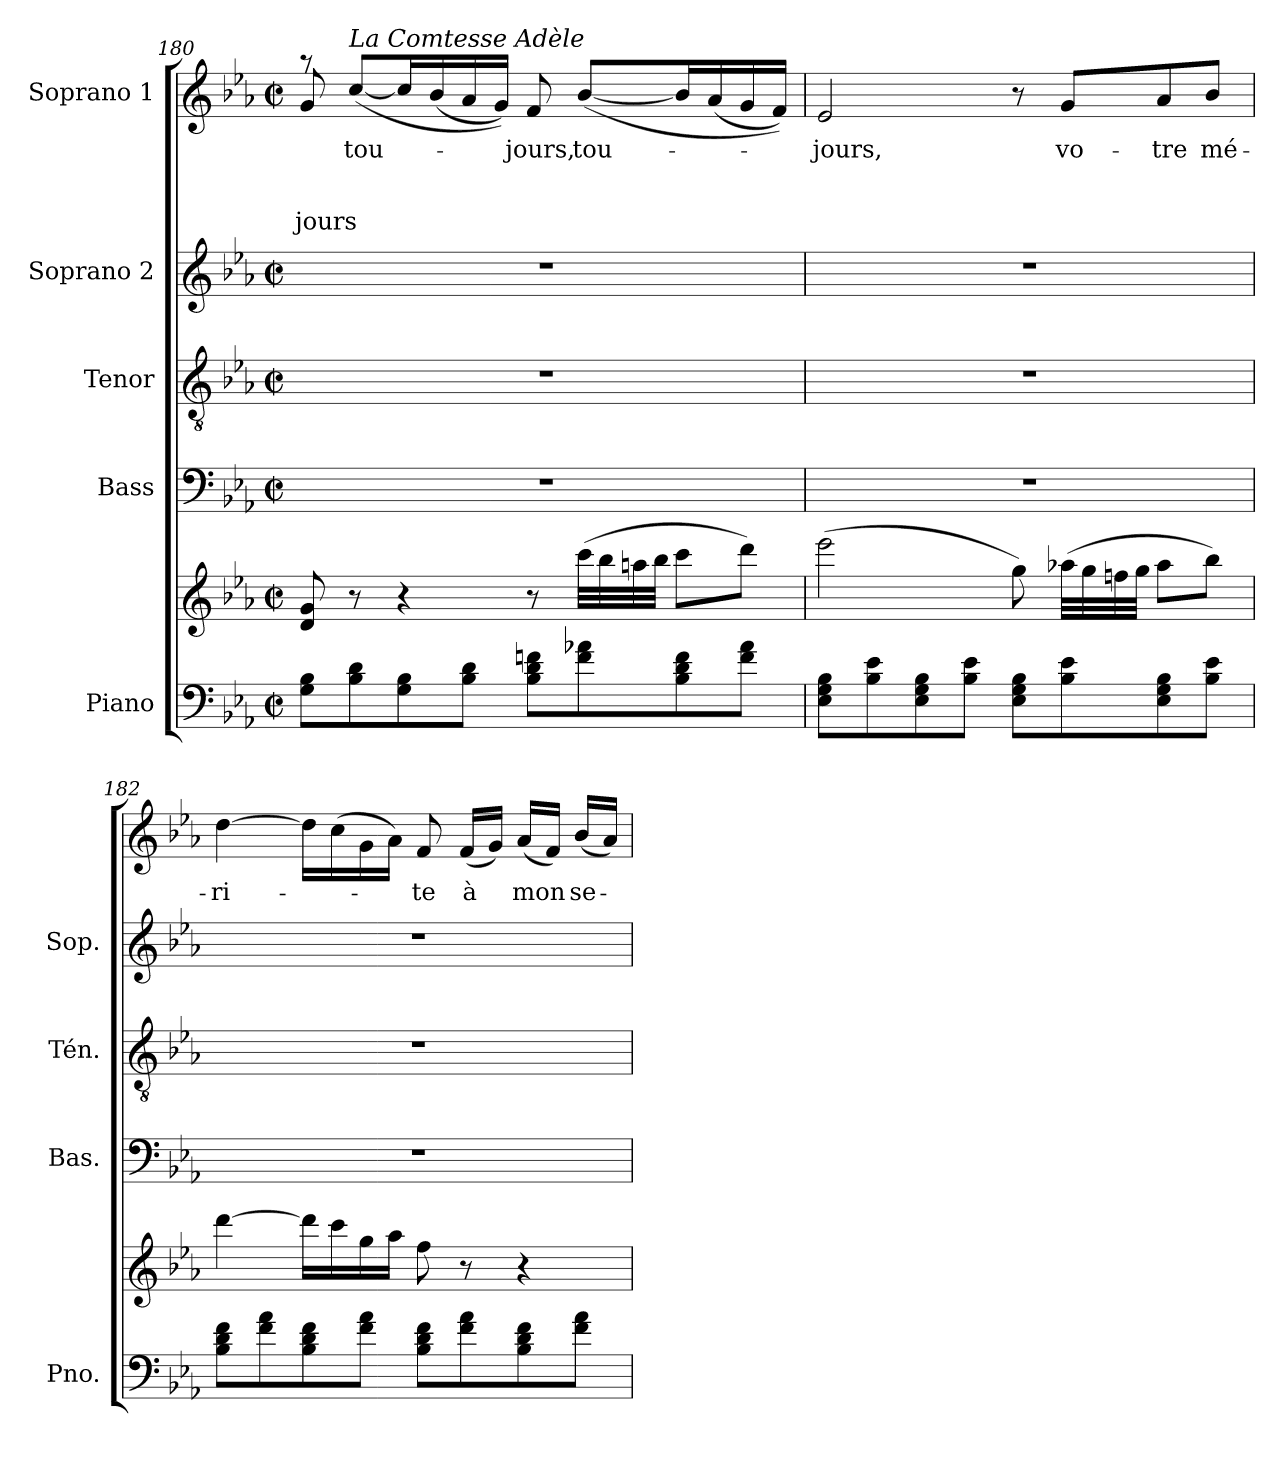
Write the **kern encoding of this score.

**kern	**kern	**kern	**kern	**kern	**kern	**text	**text	**text	**text
*part5	*part5	*part4	*part3	*part2	*part1	*part1	*part1	*part1	*part1
*staff6	*staff5	*staff4	*staff3	*staff2	*staff1	*staff1	*staff1	*staff1	*staff1
*I"Piano	*	*I"Bass	*I"Tenor	*I"Soprano 2	*I"Soprano 1	*	*	*	*
*I'Pno.	*	*I'Bas.	*I'Tén.	*I'Sop.	*	*	*	*	*
*clefF4	*clefG2	*clefF4	*clefGv2	*clefG2	*clefG2	*	*	*	*
*k[b-e-a-]	*k[b-e-a-]	*k[b-e-a-]	*k[b-e-a-]	*k[b-e-a-]	*k[b-e-a-]	*	*	*	*
*E-:	*E-:	*E-:	*E-:	*E-:	*E-:	*	*	*	*
*M2/2	*M2/2	*M2/2	*M2/2	*M2/2	*M2/2	*	*	*	*
*met(c|)	*met(c|)	*met(c|)	*met(c|)	*met(c|)	*met(c|)	*	*	*	*
=180	=180	=180	=180	=180	=180	=180	=180	=180	=180
*	*	*	*	*	*^	*	*	*	*
!	!	!	!	!	!	!	!	!	!	!LO:LY:b
8G\ 8B-\L	8d/ 8g/	1r	1r	1r	8raa	8g/	.	.	.	-jours
!	!	!	!	!	!LO:TX:a:i:t=La Comtesse Adèle	!	!	!	!	!
!	!	!	!	!	!	!	!LO:LY:b	!	!	!
8B-\ 8d\	8r	.	.	.	(<[8cc/L	2..ryy	tou-	.	.	.
8G\ 8B-\	4r	.	.	.	16cc/L]	.	.	.	.	.
.	.	.	.	.	(<16b-/	.	.	.	.	.
8B-\ 8d\J	.	.	.	.	16a-/	.	.	.	.	.
.	.	.	.	.	16g/JJ))	.	.	.	.	.
!	!	!	!	!	!	!	!LO:LY:b	!	!	!
8B-\ 8d\ 8fn\L	8r	.	.	.	8f/	.	-jours,	.	.	.
!	!	!	!	!	!	!	!LO:LY:b	!	!	!
8f\ 8a-X\	(>32ccc\LLL	.	.	.	(<[8b-/L	.	tou-	.	.	.
.	32bb-\	.	.	.	.	.	.	.	.	.
.	32aan\	.	.	.	.	.	.	.	.	.
.	32bb-\JJJ	.	.	.	.	.	.	.	.	.
8B-\ 8d\ 8f\	8ccc\L	.	.	.	16b-/L]	.	.	.	.	.
.	.	.	.	.	(<16a-/	.	.	.	.	.
8f\ 8a-\J	8ddd\J)	.	.	.	16g/	.	.	.	.	.
.	.	.	.	.	16f/JJ))	.	.	.	.	.
*	*	*	*	*	*v	*v	*	*	*	*
!!LO:LB:g=z
=181	=181	=181	=181	=181	=181	=181	=181	=181	=181
!	!	!	!	!	!	!LO:LY:b	!	!	!
8E-\ 8G\ 8B-\L	(>2eee-\	1r	1r	1r	2e-/	-jours,	.	.	.
8B-\ 8e-\	.	.	.	.	.	.	.	.	.
8E-\ 8G\ 8B-\	.	.	.	.	.	.	.	.	.
8B-\ 8e-\J	.	.	.	.	.	.	.	.	.
8E-\ 8G\ 8B-\L	8gg\)	.	.	.	8r	.	.	.	.
!	!	!	!	!	!	!LO:LY:b	!	!	!
8B-\ 8e-\	(>32aa-X\LLL	.	.	.	8g/L	vo-	.	.	.
.	32gg\	.	.	.	.	.	.	.	.
.	32ffn\	.	.	.	.	.	.	.	.
.	32gg\JJJ	.	.	.	.	.	.	.	.
!	!	!	!	!	!	!LO:LY:b	!	!	!
8E-\ 8G\ 8B-\	8aa-\L	.	.	.	8a-/	-tre	.	.	.
!	!	!	!	!	!	!LO:LY:b	!	!	!
8B-\ 8e-\J	8bb-\J)	.	.	.	8b-/J	mé-	.	.	.
!!LO:PB:g=z
=182	=182	=182	=182	=182	=182	=182	=182	=182	=182
!	!	!	!	!	!	!LO:LY:b	!	!	!
8B-\ 8d\ 8f\L	[4ddd\	1r	1r	1r	[4dd\	-ri-	.	.	.
8f\ 8a-\	.	.	.	.	.	.	.	.	.
8B-\ 8d\ 8f\	16ddd\LL]	.	.	.	16dd\LL]	.	.	.	.
.	16ccc\	.	.	.	(>16cc\	.	.	.	.
8f\ 8a-\J	16gg\	.	.	.	16g\	.	.	.	.
.	16aa-\JJ	.	.	.	16a-\JJ)	.	.	.	.
!	!	!	!	!	!	!LO:LY:b	!	!	!
8B-\ 8d\ 8f\L	8ff\	.	.	.	8f/	-te	.	.	.
!	!	!	!	!	!	!LO:LY:b	!	!	!
8f\ 8a-\	8r	.	.	.	(<16f/LL	à	.	.	.
.	.	.	.	.	16g/JJ)	.	.	.	.
!	!	!	!	!	!	!LO:LY:b	!	!	!
8B-\ 8d\ 8f\	4r	.	.	.	(<16a-/LL	mon	.	.	.
.	.	.	.	.	16f/JJ)	.	.	.	.
!	!	!	!	!	!	!LO:LY:b	!	!	!
8f\ 8a-\J	.	.	.	.	(<16b-/LL	se-	.	.	.
.	.	.	.	.	16a-/JJ)	.	.	.	.
=	=	=	=	=	=	=	=	=	=
*-	*-	*-	*-	*-	*-	*-	*-	*-	*-
